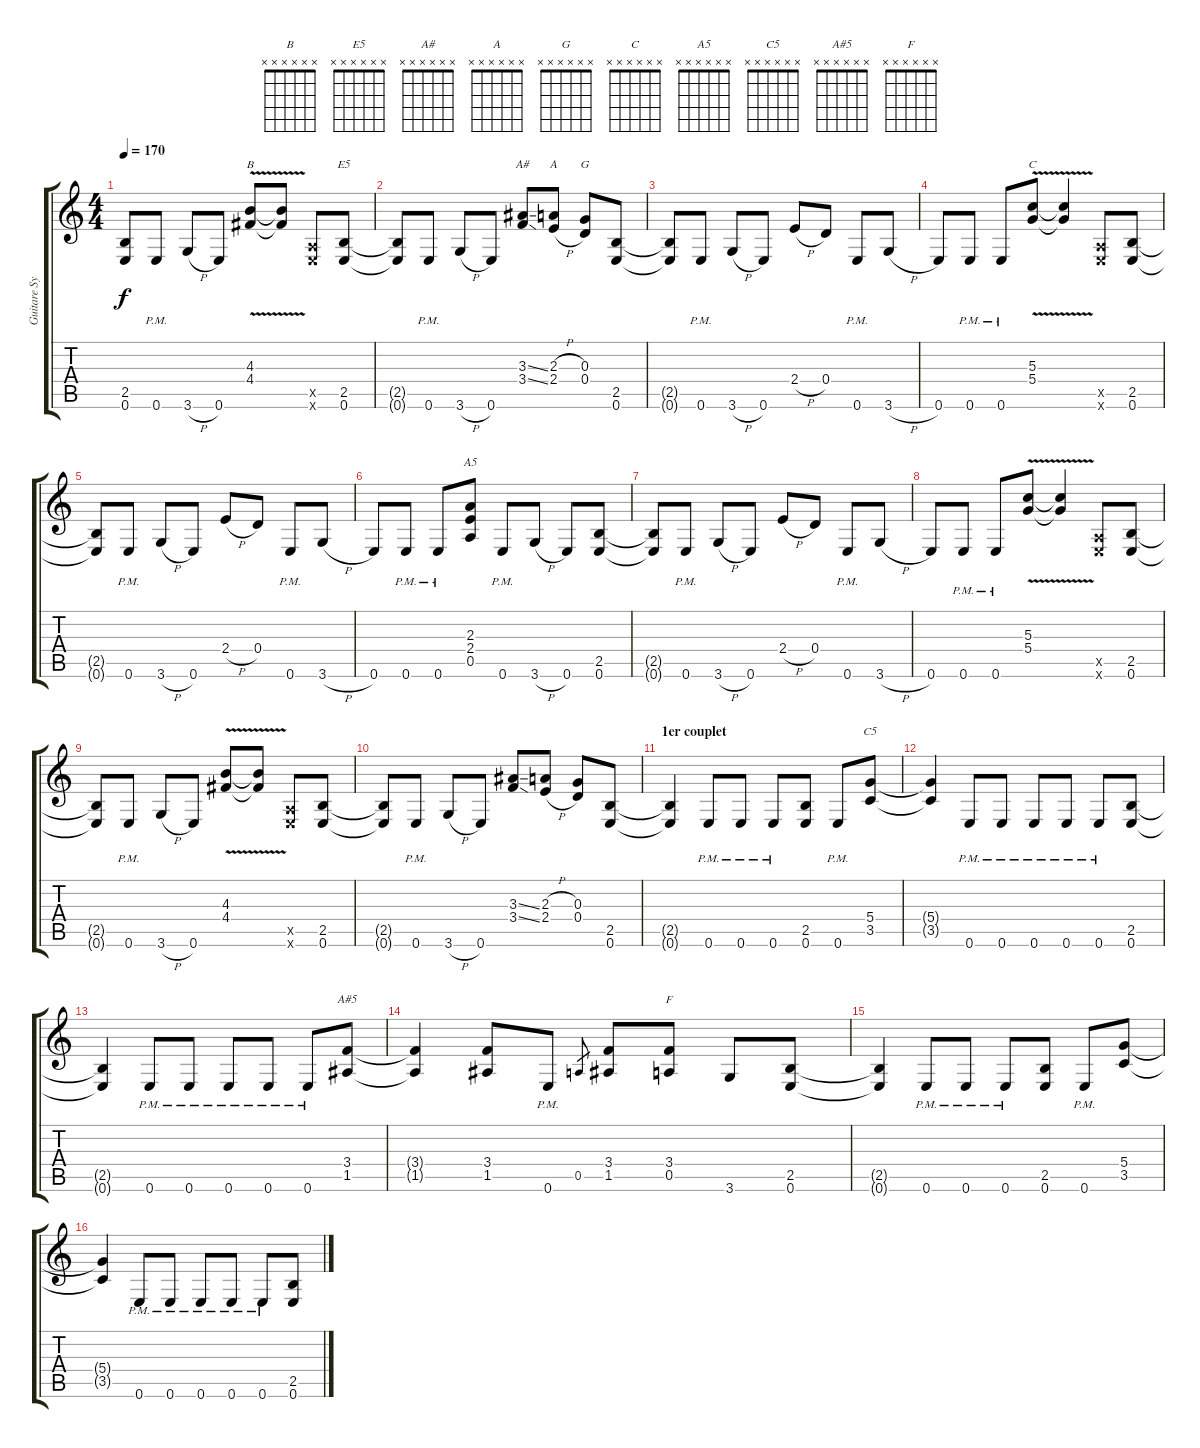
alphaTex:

\track ("Guitare Sylvain" "Guitare Sy") {instrument overdrivenguitar}
\staff {score tabs}
\tuning (E4 B3 G3 D3 A2 E2) {hide}
\chord ("B" x x x x x x)
\chord ("E5" x x x x x x)
\chord ("A#" x x x x x x)
\chord ("A" x x x x x x)
\chord ("G" x x x x x x)
\chord ("C" x x x x x x)
\chord ("A5" x x x x x x)
\chord ("C5" x x x x x x)
\chord ("A#5" x x x x x x)
\chord ("F" x x x x x x)
\ts (4 4)
\tempo 170
\clef g2
\ks c
(2.5{t} 0.6{t}).8{dy f} 0.6{pm}.8 3.6{h}.8 0.6.8 (4.3{v} 4.4{v}).8{ch "B"} (4.3{t} 4.4{t}).8 (0.5{x} 0.6{x}).8 (2.5 0.6).8{ch "E5"} |
(2.5{t} 0.6{t}).8 0.6{pm}.8 3.6{h}.8 0.6.8 (3.3{ss} 3.4{ss}).8{ch "A#"} (2.3{h} 2.4{h}).8{ch "A"} (0.3 0.4).8{ch "G"} (2.5 0.6).8 |
(2.5{t} 0.6{t}).8 0.6{pm}.8 3.6{h}.8 0.6.8 2.4{h}.8 0.4.8 0.6{pm}.8 3.6{h}.8 |
0.6.8 0.6{pm}.8 0.6{pm}.8 (5.3{v} 5.4{v}).8{ch "C"} (5.3{t} 5.4{t}).4 (0.5{x} 0.6{x}).8 (2.5 0.6).8 |
(2.5{t} 0.6{t}).8 0.6{pm}.8 3.6{h}.8 0.6.8 2.4{h}.8 0.4.8 0.6{pm}.8 3.6{h}.8 |
0.6.8 0.6{pm}.8 0.6{pm}.8 (2.3 2.4 0.5).8{ch "A5"} 0.6{pm}.8 3.6{h}.8 0.6.8 (2.5 0.6).8 |
(2.5{t} 0.6{t}).8 0.6{pm}.8 3.6{h}.8 0.6.8 2.4{h}.8 0.4.8 0.6{pm}.8 3.6{h}.8 |
0.6.8 0.6{pm}.8 0.6{pm}.8 (5.3{v} 5.4{v}).8 (5.3{t} 5.4{t}).4 (0.5{x} 0.6{x}).8 (2.5 0.6).8 |
(2.5{t} 0.6{t}).8 0.6{pm}.8 3.6{h}.8 0.6.8 (4.3{v} 4.4{v}).8 (4.3{t} 4.4{t}).8 (0.5{x} 0.6{x}).8 (2.5 0.6).8 |
(2.5{t} 0.6{t}).8 0.6{pm}.8 3.6{h}.8 0.6.8 (3.3{ss} 3.4{ss}).8 (2.3{h} 2.4{h}).8 (0.3 0.4).8 (2.5 0.6).8 |
\section ("" "1er couplet")
(2.5{t} 0.6{t}).4 0.6{pm}.8 0.6{pm}.8 0.6{pm}.8 (2.5 0.6).8 0.6{pm}.8 (5.4 3.5).8{ch "C5"} |
(5.4{t} 3.5{t}).4 0.6{pm}.8 0.6{pm}.8 0.6{pm}.8 0.6{pm}.8 0.6{pm}.8 (2.5 0.6).8 |
(2.5{t} 0.6{t}).4 0.6{pm}.8 0.6{pm}.8 0.6{pm}.8 0.6{pm}.8 0.6{pm}.8 (3.4 1.5).8{ch "A#5"} |
(3.4{t} 1.5{t}).4 (3.4 1.5).8 0.6{pm}.8 0.5.8{gr} (3.4 1.5).8 (3.4 0.5).8{ch "F"} 3.6.8 (2.5 0.6).8 |
(2.5{t} 0.6{t}).4 0.6{pm}.8 0.6{pm}.8 0.6{pm}.8 (2.5 0.6).8 0.6{pm}.8 (5.4 3.5).8 |
(5.4{t} 3.5{t}).4 0.6{pm}.8 0.6{pm}.8 0.6{pm}.8 0.6{pm}.8 0.6{pm}.8 (2.5 0.6).8
